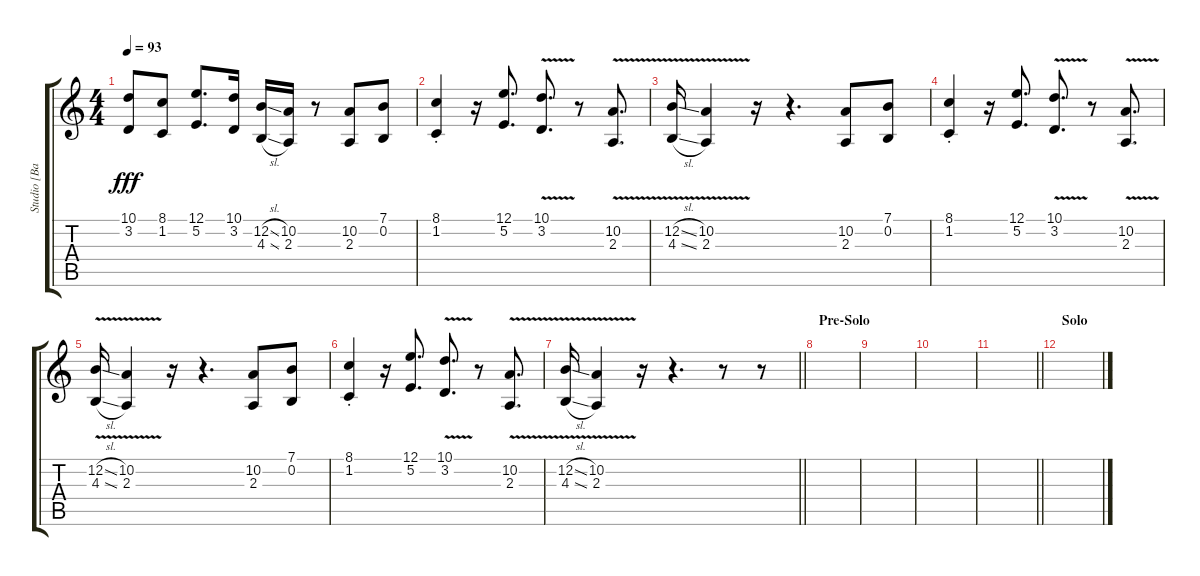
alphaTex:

\track ("Studio [Backup Vocals]" "Studio [Ba") {instrument harmonica}
\staff {score tabs}
\tuning (E4 B3 G3 D3 A2 E2) {hide}
\ts (4 4)
\tempo 93
\clef g2
\ks c
(10.1 3.2).8{dy fff} (8.1 1.2).8 (12.1 5.2).8{d} (10.1 3.2).16 (12.2{sl} 4.3{sl}).16 (10.2 2.3).16 r.8 (10.2 2.3).8 (7.1 0.2).8 |
(8.1{st} 1.2{st}).4 r.16 (12.1 5.2).8{d} (10.1 3.2{v}).8{d} r.8 (10.2 2.3{v}).8{d} |
(12.2{sl} 4.3{v sl}).16 (10.2 2.3{v}).4 r.16 r.4{d} (10.2 2.3).8 (7.1 0.2).8 |
(8.1{st} 1.2{st}).4 r.16 (12.1 5.2).8{d} (10.1 3.2{v}).8{d} r.8 (10.2 2.3{v}).8{d} |
(12.2{sl} 4.3{v sl}).16 (10.2 2.3{v}).4 r.16 r.4{d} (10.2 2.3).8 (7.1 0.2).8 |
(8.1{st} 1.2{st}).4 r.16 (12.1 5.2).8{d} (10.1 3.2{v}).8{d} r.8 (10.2 2.3{v}).8{d} |
\barLineRight lightlight
(12.2{sl} 4.3{v sl}).16 (10.2 2.3{v}).4 r.16 r.4{d} r.8 r.8 |
\section ("" "Pre-Solo")
|
|
|
\barLineRight lightlight
|
\section ("" "Solo")
